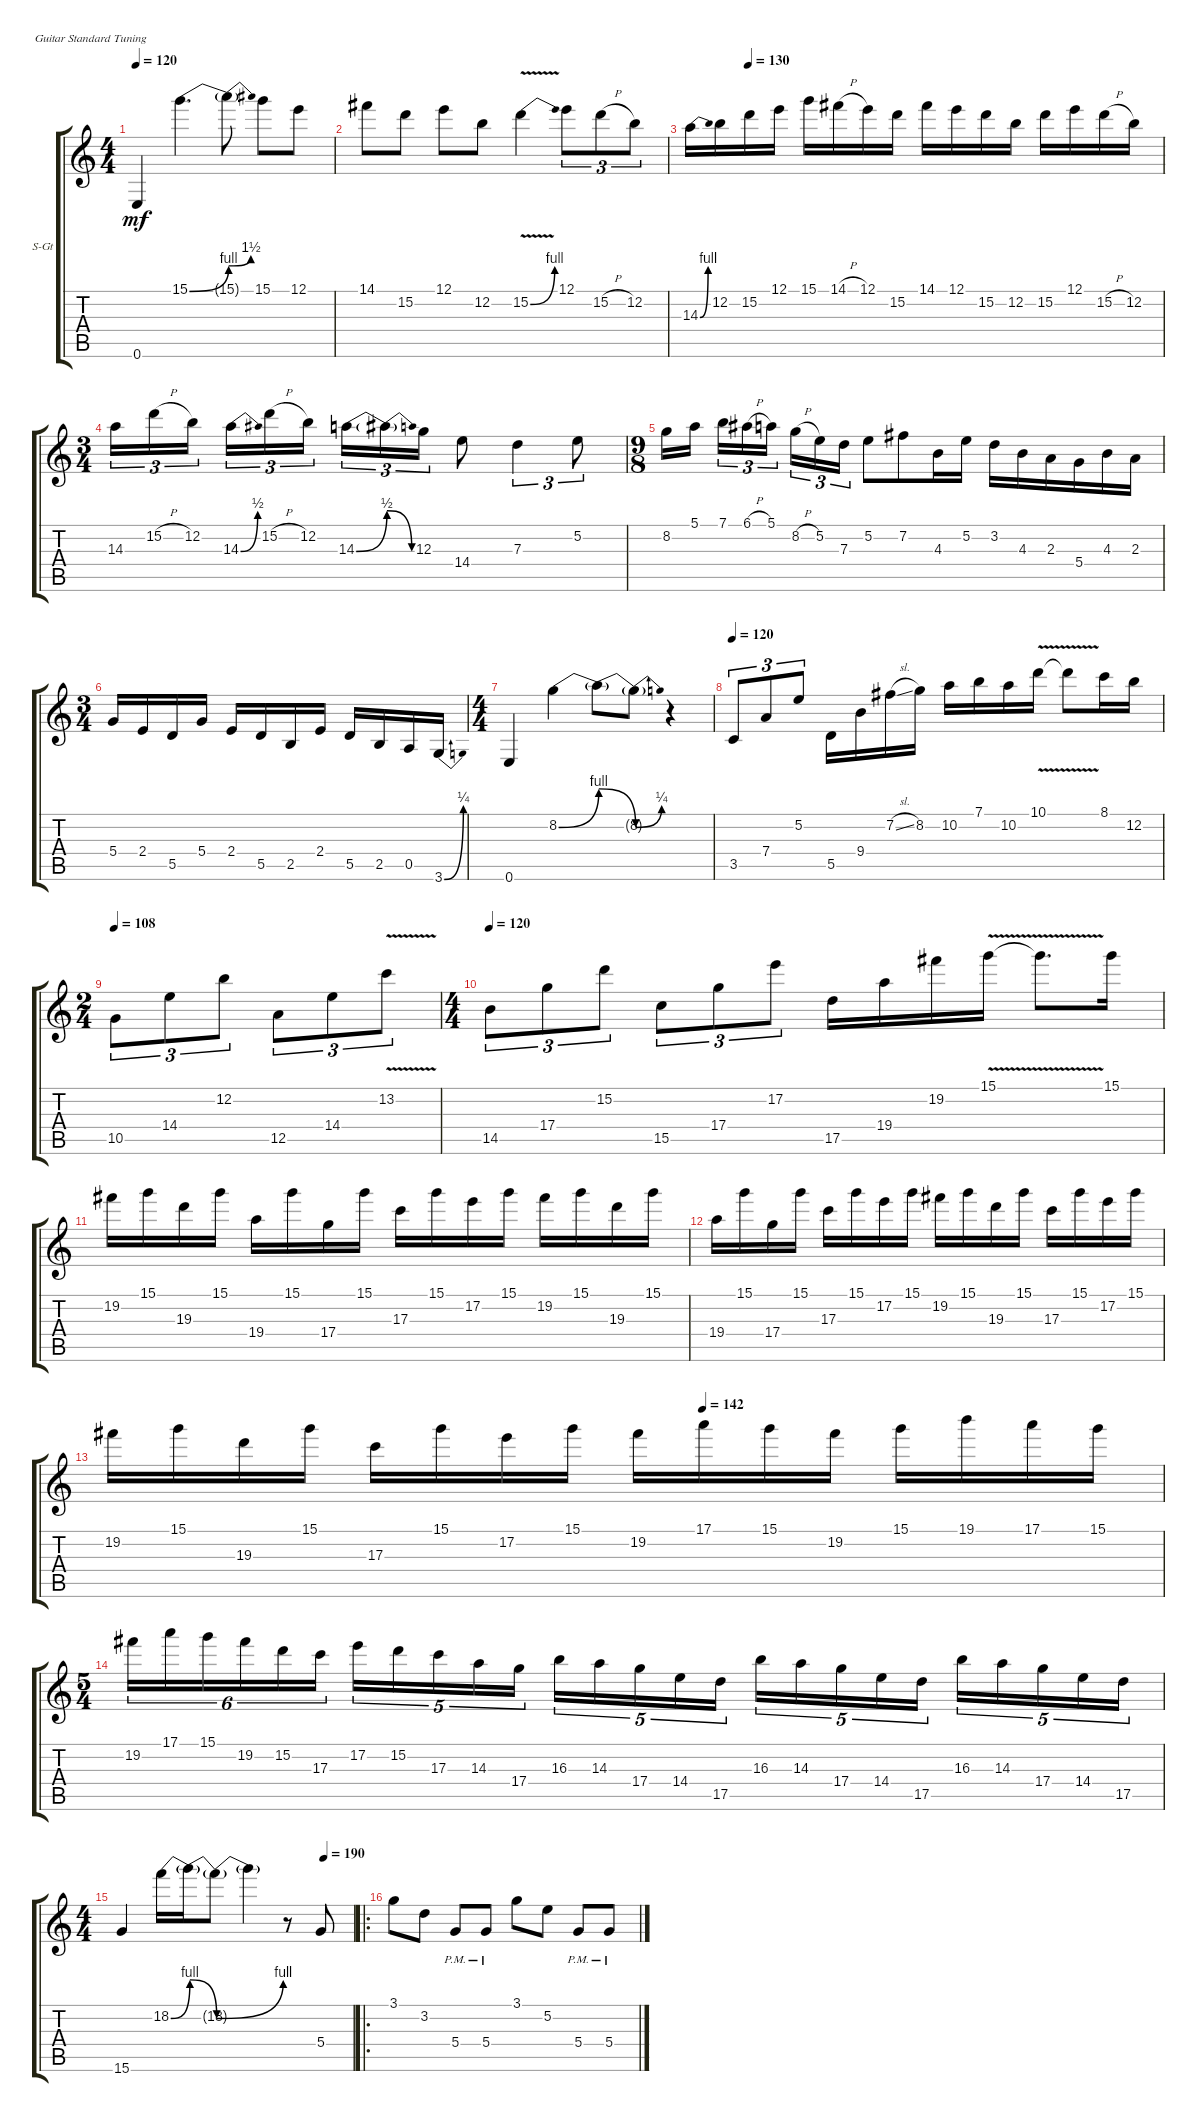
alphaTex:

\defaultSystemsLayout 4
\bracketExtendMode groupsimilarinstruments
\firstSystemTrackNameOrientation horizontal
\otherSystemsTrackNameOrientation horizontal
\track ("Steel Guitar" "S-Gt") {instrument acousticguitarsteel}
\staff {score tabs}
\tuning (E4 B3 G3 D3 A2 E2)
\ts (4 4)
\tempo 120
\clef g2
\ks c
0.6.4{dy mf instrument acousticguitarsteel} 15.1{be (bend 0 0 38.4 4)}.4{d} 15.1{be (bend 0 4 14.399999999999999 6) t}.8 15.1.8 12.1.8 |
14.1.8 15.2.8 12.1.8 12.2.8 15.2{be (bend 0 0 29.4 4) v}.4 12.1.8{tu (3 2)} 15.2{h}.8{tu (3 2)} 12.2.8{tu (3 2)} |
\tempo (130 0.125)
14.3{be (bend 0 0 17.4 4)}.16 12.2.16 15.2.16 12.1.16 15.1.16 14.1{h}.16 12.1.16 15.2.16 14.1.16 12.1.16 15.2.16 12.2.16 15.2.16 12.1.16 15.2{h}.16 12.2.16 |
\ts (3 4)
14.3.16{tu (3 2)} 15.2{h}.16{tu (3 2)} 12.2.16{tu (3 2)} 14.3{be (bend 0 0 13.799999999999999 2)}.16{tu (3 2)} 15.2{h}.16{tu (3 2)} 12.2.16{tu (3 2)} 14.3{be (bend 0 0 14.399999999999999 2)}.16{tu (3 2)} 14.3{be (release 0 2 15 0) t}.16{tu (3 2)} 12.3.16{tu (3 2)} 14.4.8 7.3.4{tu (3 2)} 5.2.8{tu (3 2)} |
\ts (9 8)
8.2.16 5.1.16 7.1.16{tu (3 2)} 6.1{h}.16{tu (3 2)} 5.1.16{tu (3 2)} 8.2{h}.16{tu (3 2)} 5.2.16{tu (3 2)} 7.3.16{tu (3 2)} 5.2.8 7.2.8 4.3.16 5.2.16 3.2.16 4.3.16 2.3.16 5.4.16 4.3.16 2.3.16 |
\ts (3 4)
5.4.16 2.4.16 5.5.16 5.4.16 2.4.16 5.5.16 2.5.16 2.4.16 5.5.16 2.5.16 0.5.16 3.6{be (bend 0 0 12 1)}.16 |
\ts (4 4)
0.6.4 8.2{be (bend 0 0 18 4)}.4 8.2{be (release 0 4 15 0) t}.8 8.2{be (bend 0 0 49.199999999999996 1) t}.8 r.4 |
\tempo 120
3.5.8{tu (3 2)} 7.4.8{tu (3 2)} 5.2.8{tu (3 2)} 5.5.16 9.4.16 7.2{sl}.16 8.2.16 10.2.16 7.1.16 10.2.16 10.1{v}.16 10.1{v t}.8 8.1.16 12.2.16 |
\ts (2 4)
\tempo 108
10.5.8{tu (3 2)} 14.4.8{tu (3 2)} 12.2.8{tu (3 2)} 12.5.8{tu (3 2)} 14.4.8{tu (3 2)} 13.2{v}.8{tu (3 2)} |
\ts (4 4)
\tempo 120
14.5.8{tu (3 2)} 17.4.8{tu (3 2)} 15.2.8{tu (3 2)} 15.5.8{tu (3 2)} 17.4.8{tu (3 2)} 17.2.8{tu (3 2)} 17.5.16 19.4.16 19.2.16 15.1{v}.16 15.1{v t}.8{d} 15.1.16 |
19.2.16 15.1.16 19.3.16 15.1.16 19.4.16 15.1.16 17.4.16 15.1.16 17.3.16 15.1.16 17.2.16 15.1.16 19.2.16 15.1.16 19.3.16 15.1.16 |
19.4.16 15.1.16 17.4.16 15.1.16 17.3.16 15.1.16 17.2.16 15.1.16 19.2.16 15.1.16 19.3.16 15.1.16 17.3.16 15.1.16 17.2.16 15.1.16 |
\tempo (142 0.5625)
19.2.16 15.1.16 19.3.16 15.1.16 17.3.16 15.1.16 17.2.16 15.1.16 19.2.16 17.1.16 15.1.16 19.2.16 15.1.16 19.1.16 17.1.16 15.1.16 |
\ts (5 4)
19.2.16{tu (6 4)} 17.1.16{tu (6 4)} 15.1.16{tu (6 4)} 19.2.16{tu (6 4)} 15.2.16{tu (6 4)} 17.3.16{tu (6 4)} 17.2.16{tu (5 4)} 15.2.16{tu (5 4)} 17.3.16{tu (5 4)} 14.3.16{tu (5 4)} 17.4.16{tu (5 4)} 16.3.16{tu (5 4)} 14.3.16{tu (5 4)} 17.4.16{tu (5 4)} 14.4.16{tu (5 4)} 17.5.16{tu (5 4)} 16.3.16{tu (5 4)} 14.3.16{tu (5 4)} 17.4.16{tu (5 4)} 14.4.16{tu (5 4)} 17.5.16{tu (5 4)} 16.3.16{tu (5 4)} 14.3.16{tu (5 4)} 17.4.16{tu (5 4)} 14.4.16{tu (5 4)} 17.5.16{tu (5 4)} |
\ts (4 4)
\tempo (190 0.875)
15.6.4 18.2{be (bend 0 0 9.6 4)}.16 18.2{be (release 0 4 15 0) t}.16 18.2{be (bend 0 0 0.6 4) t}.8 18.2{t}.4 r.8 5.4.8 |
\ro
3.1.8 3.2.8 5.4{pm}.8 5.4{pm}.8 3.1.8 5.2.8 5.4{pm}.8 5.4{pm}.8
